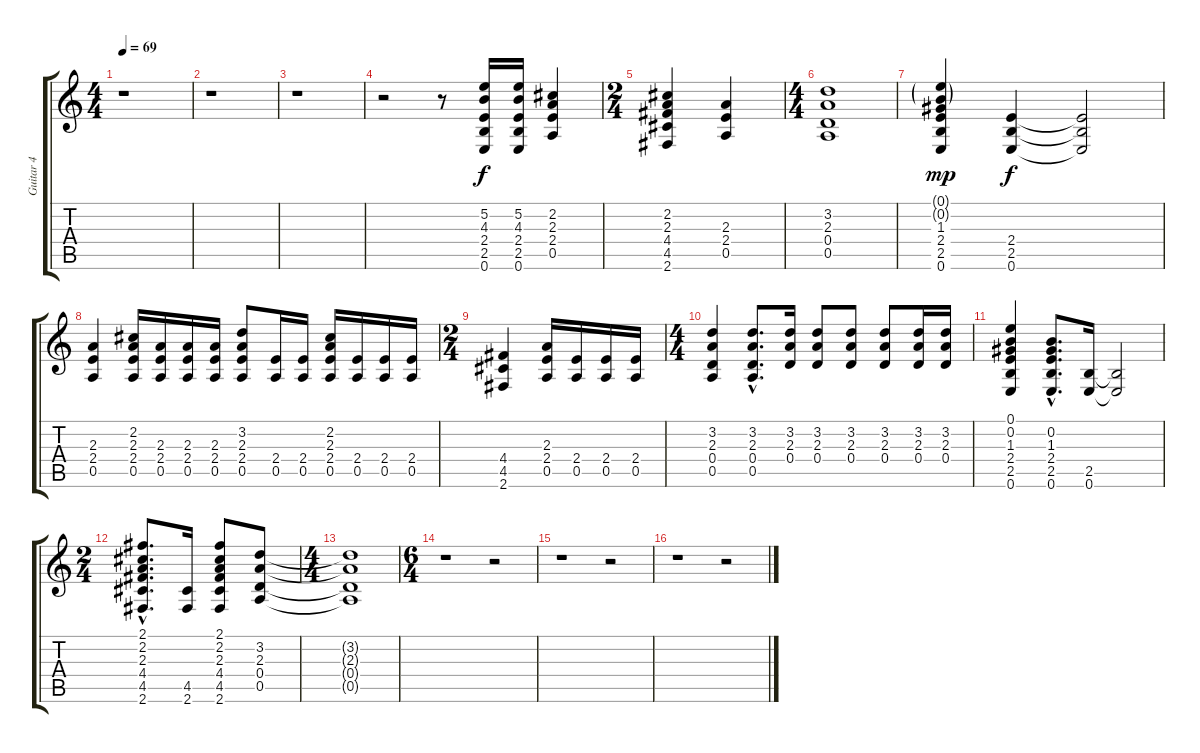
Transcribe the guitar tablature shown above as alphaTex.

\track ("Guitar 4" "Guitar 4") {instrument overdrivenguitar}
\staff {score tabs}
\tuning (E4 B3 G3 D3 A2 E2) {hide}
\ts (4 4)
\tempo 69
\clef g2
\ks c
r.1{dy f} |
r.1 |
r.1 |
r.2 r.8 (5.2 4.3 2.4 2.5 0.6).16 (5.2 4.3 2.4 2.5 0.6).16 (2.2 2.3 2.4 0.5).4 |
\ts (2 4)
(2.2 2.3 4.4 4.5 2.6).4 (2.3 2.4 0.5).4 |
\ts (4 4)
(3.2 2.3 0.4 0.5).1 |
(0.1{g} 0.2{g} 1.3 2.4 2.5 0.6).4{dy mp} (2.4 2.5 0.6).4{dy f} (2.4{t} 2.5{t} 0.6{t}).2 |
(2.3 2.4 0.5).4 (2.2 2.3 2.4 0.5).16 (2.3 2.4 0.5).16 (2.3 2.4 0.5).16 (2.3 2.4 0.5).16 (3.2 2.3 2.4 0.5).8 (2.4 0.5).16 (2.4 0.5).16 (2.2 2.3 2.4 0.5).16 (2.4 0.5).16 (2.4 0.5).16 (2.4 0.5).16 |
\ts (2 4)
(4.4 4.5 2.6).4 (2.3 2.4 0.5).16 (2.4 0.5).16 (2.4 0.5).16 (2.4 0.5).16 |
\ts (4 4)
(3.2 2.3 0.4 0.5).4 (3.2{hac} 2.3{hac} 0.4{hac} 0.5{hac}).8{d} (3.2 2.3 0.4).16 (3.2 2.3 0.4).8 (3.2 2.3 0.4).8 (3.2 2.3 0.4).8 (3.2 2.3 0.4).16 (3.2 2.3 0.4).16 |
(0.1 0.2 1.3 2.4 2.5 0.6).4 (0.2{hac} 1.3{hac} 2.4{hac} 2.5{hac} 0.6{hac}).8{d} (2.5 0.6).16 (2.5{t} 0.6{t}).2 |
\ts (2 4)
(2.1{hac} 2.2{hac} 2.3{hac} 4.4{hac} 4.5{hac} 2.6{hac}).8{d} (4.5 2.6).16 (2.1 2.2 2.3 4.4 4.5 2.6).8 (3.2 2.3 0.4 0.5).8 |
\ts (4 4)
(3.2{t} 2.3{t} 0.4{t} 0.5{t}).1 |
\ts (6 4)
r.1 r.2 |
r.1 r.2 |
r.1 r.2
